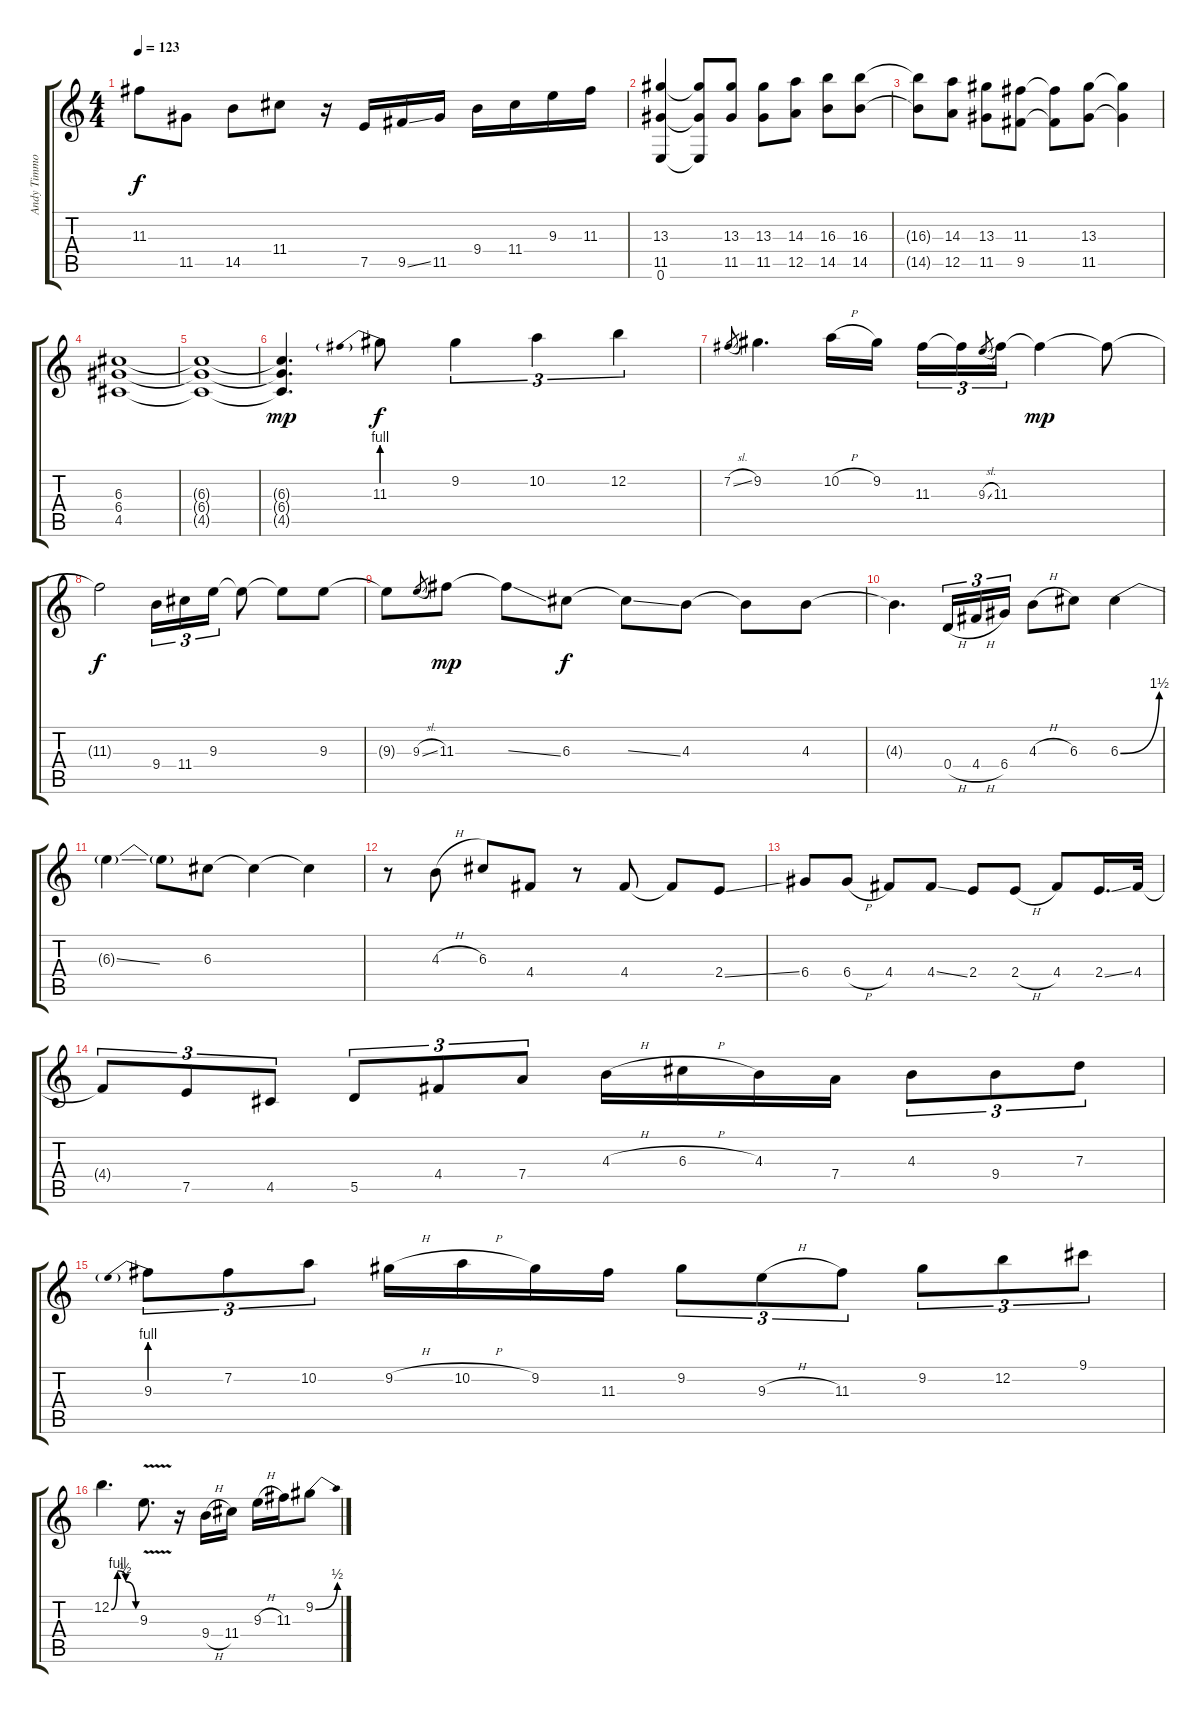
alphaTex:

\track ("Andy Timmons" "Andy Timmo") {instrument distortionguitar}
\staff {score tabs}
\tuning (E4 B3 G3 D3 A2 E2) {hide}
\ts (4 4)
\tempo 123
\clef g2
\ks c
11.3{t}.8{dy f} 11.5.8 14.5.8 11.4.8 r.16 7.5.16 9.5{ss}.16 11.5.16 9.4.16 11.4.16 9.3.16 11.3.16 |
(13.3 11.5 0.6).4 (13.3{t} 11.5{t} 0.6{t}).8 (13.3 11.5).8 (13.3 11.5).8 (14.3 12.5).8 (16.3 14.5).8 (16.3 14.5).8 |
(16.3{t} 14.5{t}).8 (14.3 12.5).8 (13.3 11.5).8 (11.3 9.5).8 (11.3{t} 9.5{t}).8 (13.3 11.5).8 (13.3{t} 11.5{t}).4 |
(6.3 6.4 4.5).1 |
(6.3{t} 6.4{t} 4.5{t}).1 |
(6.3{t} 6.4{t} 4.5{t}).4{d dy mp} 11.3{be (prebend 0 4 60 4)}.8{dy f} 9.2.4{tu (3 2)} 10.2.4{tu (3 2)} 12.2.4{tu (3 2)} |
7.2{sl}.8{gr} 9.2.4{d} 10.2{h}.16 9.2.16 11.3.16{tu (3 2)} 11.3{t}.16{tu (3 2)} 9.3{sl}.8{gr} 11.3.16{tu (3 2)} 11.3{t}.4{dy mp} 11.3{t}.8 |
11.3{t}.2{dy f} 9.4.16{tu (3 2)} 11.4.16{tu (3 2)} 9.3.16{tu (3 2)} 9.3{t}.8 9.3{t}.8 9.3.8 |
9.3{t}.8 9.3{sl}.8{gr} 11.3.8{dy mp} 11.3{ss t}.8 6.3.8{dy f} 6.3{ss t}.8 4.3.8 4.3{t}.8 4.3.8 |
4.3{t}.4{d} 0.4{h}.16{tu (3 2)} 4.4{h}.16{tu (3 2)} 6.4.16{tu (3 2)} 4.3{h}.8 6.3.8 6.3{be (bend 0 0 60 6)}.4 |
6.3{ss t}.4 6.3{t}.8 6.3.8 6.3{t}.4 6.3{t}.4 |
r.8 4.3{h}.8 6.3.8 4.4.8 r.8 4.4.8 4.4{t}.8 2.4{ss}.8 |
6.4.8 6.4{h}.8 4.4.8 4.4{ss}.8 2.4.8 2.4{h}.8 4.4.8 2.4{ss}.16{d} 4.4.32 |
4.4{t}.8{tu (3 2)} 7.5.8{tu (3 2)} 4.5.8{tu (3 2)} 5.5.8{tu (3 2)} 4.4.8{tu (3 2)} 7.4.8{tu (3 2)} 4.3{h}.16 6.3{h}.16 4.3.16 7.4.16 4.3.8{tu (3 2)} 9.4.8{tu (3 2)} 7.3.8{tu (3 2)} |
9.3{be (prebend 0 4 60 4)}.8{tu (3 2)} 7.2.8{tu (3 2)} 10.2.8{tu (3 2)} 9.2{h}.16 10.2{h}.16 9.2.16 11.3.16 9.2.8{tu (3 2)} 9.3{h}.8{tu (3 2)} 11.3.8{tu (3 2)} 9.2.8{tu (3 2)} 12.2.8{tu (3 2)} 9.1.8{tu (3 2)} |
12.2{be (custom 0 0 15 4 35 2 60 0)}.4{d} 9.3{v}.8{d} r.16 9.4{h}.16 11.4.16 9.3{h}.16 11.3.16 9.2{be (bend 0 0 60 2)}.8
